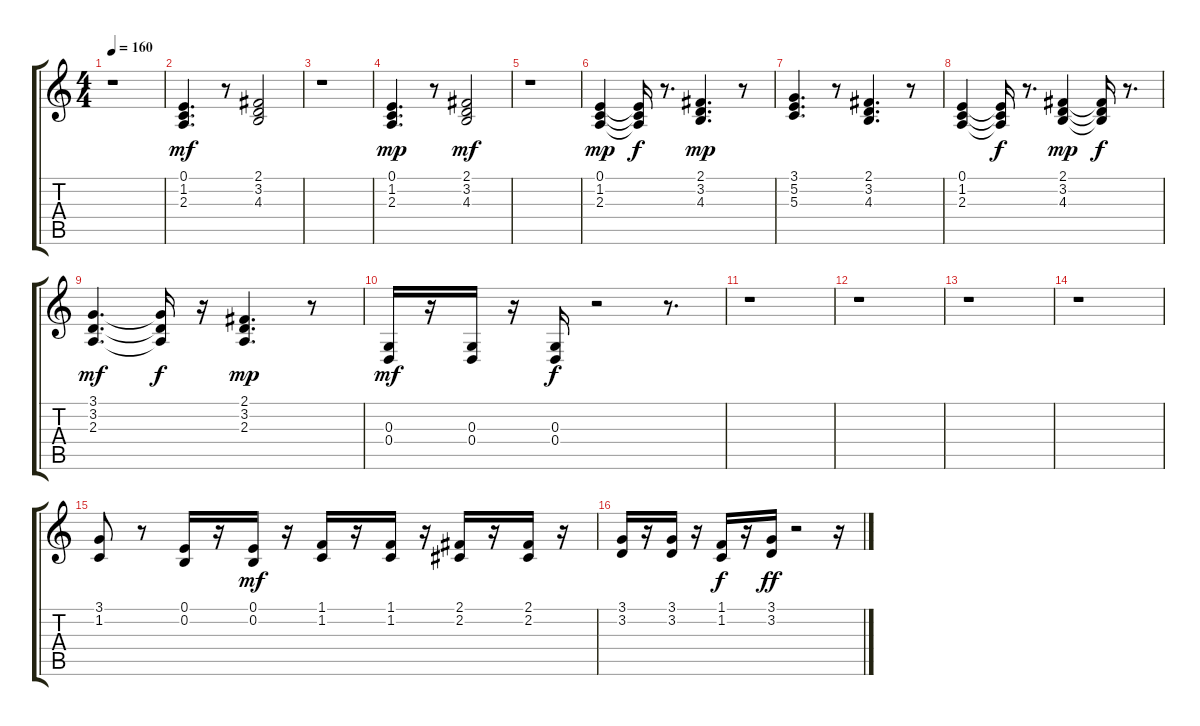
\track "" {instrument pad3polysynth}
\staff {score tabs}
\tuning (E4 B3 G3 D3 A2 E2) {hide}
\ts (4 4)
\tempo 160
\clef g2
\ks c
r.1{dy f} |
(0.1 1.2 2.3).4{d dy mf} r.8 (2.1 3.2 4.3).2 |
r.1 |
(0.1 1.2 2.3).4{d dy mp} r.8 (2.1 3.2 4.3).2{dy mf} |
r.1 |
(0.1 1.2 2.3).4{dy mp} (0.1{t} 1.2{t} 2.3{t}).16{dy f} r.8{d} (2.1 3.2 4.3).4{d dy mp} r.8 |
(3.1 5.2 5.3).4{d} r.8 (2.1 3.2 4.3).4{d} r.8 |
(0.1 1.2 2.3).4 (0.1{t} 1.2{t} 2.3{t}).16{dy f} r.8{d} (2.1 3.2 4.3).4{dy mp} (2.1{t} 3.2{t} 4.3{t}).16{dy f} r.8{d} |
(3.1 3.2 2.3).4{d dy mf} (3.1{t} 3.2{t} 2.3{t}).16{dy f} r.16 (2.1 3.2 2.3).4{d dy mp} r.8 |
(0.3 0.4).16{dy mf} r.16 (0.3 0.4).16 r.16 (0.3 0.4).16{dy f} r.2 r.8{d} |
r.1 |
r.1 |
r.1 |
r.1 |
(3.1 1.2).8 r.8 (0.1 0.2).16 r.16 (0.1 0.2).16{dy mf} r.16 (1.1 1.2).16 r.16 (1.1 1.2).16 r.16 (2.1 2.2).16 r.16 (2.1 2.2).16 r.16 |
(3.1 3.2).16 r.16 (3.1 3.2).16 r.16 (1.1 1.2).16{dy f} r.16 (3.1 3.2).16{dy ff} r.2 r.16
